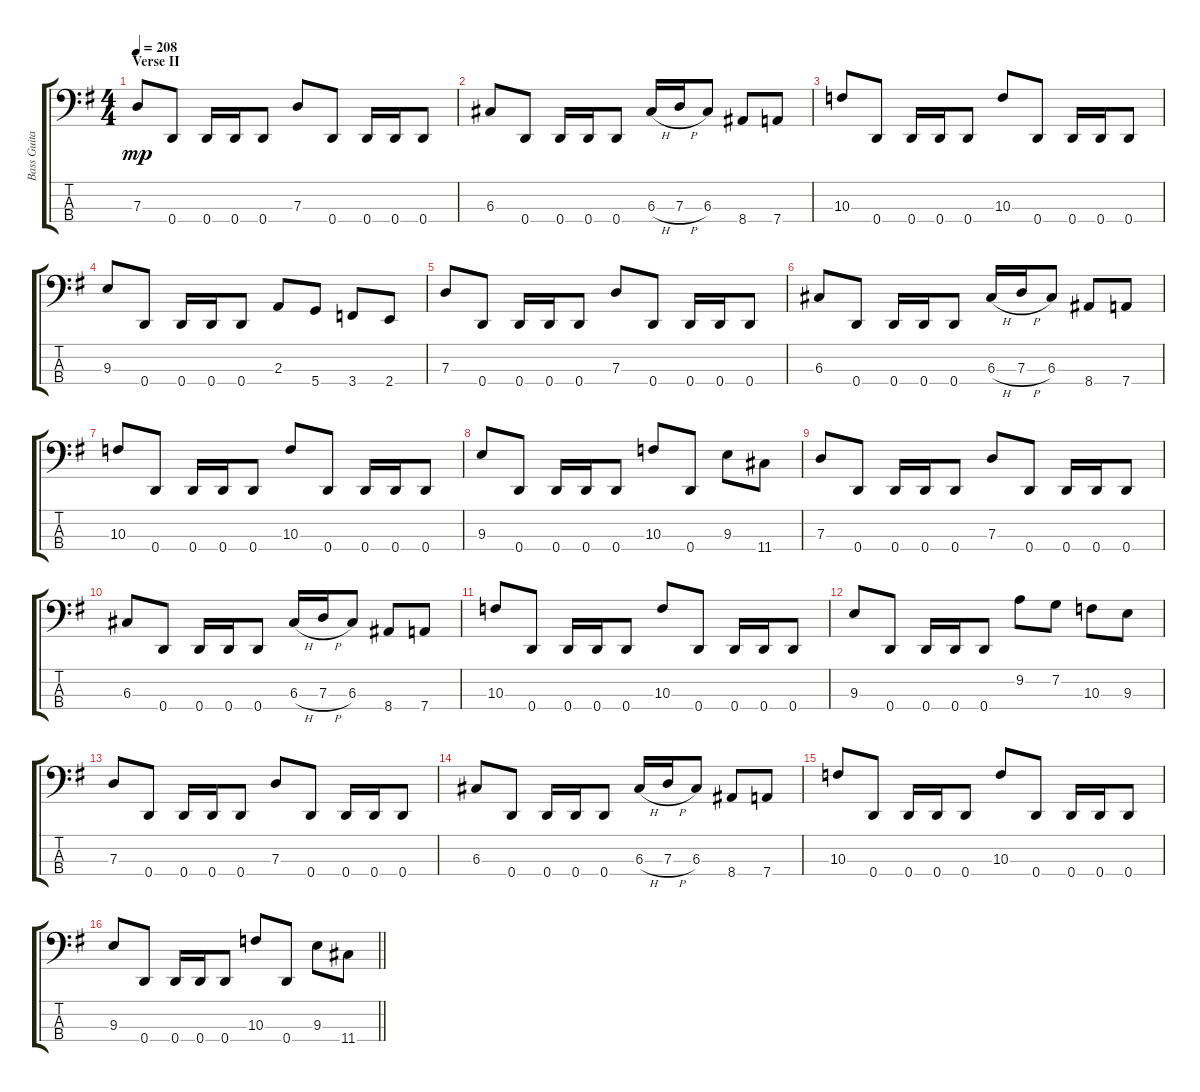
\track ("Bass Guitar" "Bass Guita") {instrument electricbassfinger}
\staff {score tabs}
\tuning (F2 C2 G1 D1) {hide}
\ts (4 4)
\section ("" "Verse II")
\tempo 208
\clef f4
\ks g
7.3.8{dy mp} 0.4.8 0.4.16 0.4.16 0.4.8 7.3.8 0.4.8 0.4.16 0.4.16 0.4.8 |
6.3.8 0.4.8 0.4.16 0.4.16 0.4.8 6.3{h}.16 7.3{h}.16 6.3.8 8.4.8 7.4.8 |
10.3.8 0.4.8 0.4.16 0.4.16 0.4.8 10.3.8 0.4.8 0.4.16 0.4.16 0.4.8 |
9.3.8 0.4.8 0.4.16 0.4.16 0.4.8 2.3.8 5.4.8 3.4.8 2.4.8 |
7.3.8 0.4.8 0.4.16 0.4.16 0.4.8 7.3.8 0.4.8 0.4.16 0.4.16 0.4.8 |
6.3.8 0.4.8 0.4.16 0.4.16 0.4.8 6.3{h}.16 7.3{h}.16 6.3.8 8.4.8 7.4.8 |
10.3.8 0.4.8 0.4.16 0.4.16 0.4.8 10.3.8 0.4.8 0.4.16 0.4.16 0.4.8 |
9.3.8 0.4.8 0.4.16 0.4.16 0.4.8 10.3.8 0.4.8 9.3.8 11.4.8 |
7.3.8 0.4.8 0.4.16 0.4.16 0.4.8 7.3.8 0.4.8 0.4.16 0.4.16 0.4.8 |
6.3.8 0.4.8 0.4.16 0.4.16 0.4.8 6.3{h}.16 7.3{h}.16 6.3.8 8.4.8 7.4.8 |
10.3.8 0.4.8 0.4.16 0.4.16 0.4.8 10.3.8 0.4.8 0.4.16 0.4.16 0.4.8 |
9.3.8 0.4.8 0.4.16 0.4.16 0.4.8 9.2.8 7.2.8 10.3.8 9.3.8 |
7.3.8 0.4.8 0.4.16 0.4.16 0.4.8 7.3.8 0.4.8 0.4.16 0.4.16 0.4.8 |
6.3.8 0.4.8 0.4.16 0.4.16 0.4.8 6.3{h}.16 7.3{h}.16 6.3.8 8.4.8 7.4.8 |
10.3.8 0.4.8 0.4.16 0.4.16 0.4.8 10.3.8 0.4.8 0.4.16 0.4.16 0.4.8 |
\barLineRight lightlight
9.3.8 0.4.8 0.4.16 0.4.16 0.4.8 10.3.8 0.4.8 9.3.8 11.4.8
